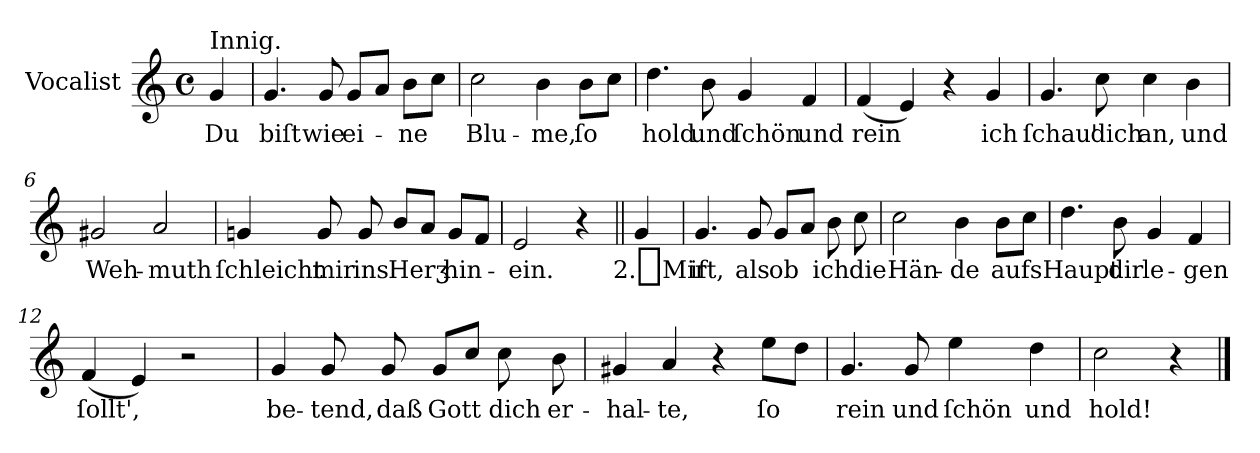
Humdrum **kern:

**kern	**text
*part1	*part1
*staff1	*staff1
*I"Vocalist	*
*clefG2	*
*k[]	*
*C:	*
*M4/4	*
*met(c)	*
=	=
!LO:TX:a:t=Innig.	!
4g	Du
=1	=1
4.g	biſt
8g	wie
8gL	ei-
8aJ	.
8bL	-ne
8ccJ	.
=2	=2
2cc	Blu-
4b	-me,
8bL	ſo
8ccJ	.
=3	=3
4.dd	hold
8b	und
4g	ſchön
4f	und
=4	=4
(4f	rein
4e)	.
4r	.
4g	ich
=5	=5
4.g	ſchau'
8cc	dich
4cc	an,
4b	und
=6	=6
2g#X	Weh-
2a	-muth
=7	=7
4gn	ſchleicht
8g	mir
8g	ins
8bL	Herʒ
8aJ	.
8gL	hin-
8fJ	.
=8	=8
2e	-ein.
4r	.
=||	=||
4g	2._Mir
=9	=9
4.g	iſt,
8g	als
8gL	ob
8aJ	.
8b	ich
8cc	die
=10	=10
2cc	Hän-
4b	-de
8bL	aufs
8ccJ	.
=11	=11
4.dd	Haupt
8b	dir
4g	le-
4f	-gen
=12	=12
(4f	ſollt',
4e)	.
2r	.
=13	=13
4g	be-
8g	-tend,
8g	daß
8gL	Gott
8ccJ	.
8cc	dich
8b	er-
=14	=14
4g#X	-hal-
4a	-te,
4r	.
8eeL	ſo
8ddJ	.
=15	=15
4.g	rein
8g	und
4ee	ſchön
4dd	und
=16	=16
2cc	hold!
4r	.
==	==
*-	*-
